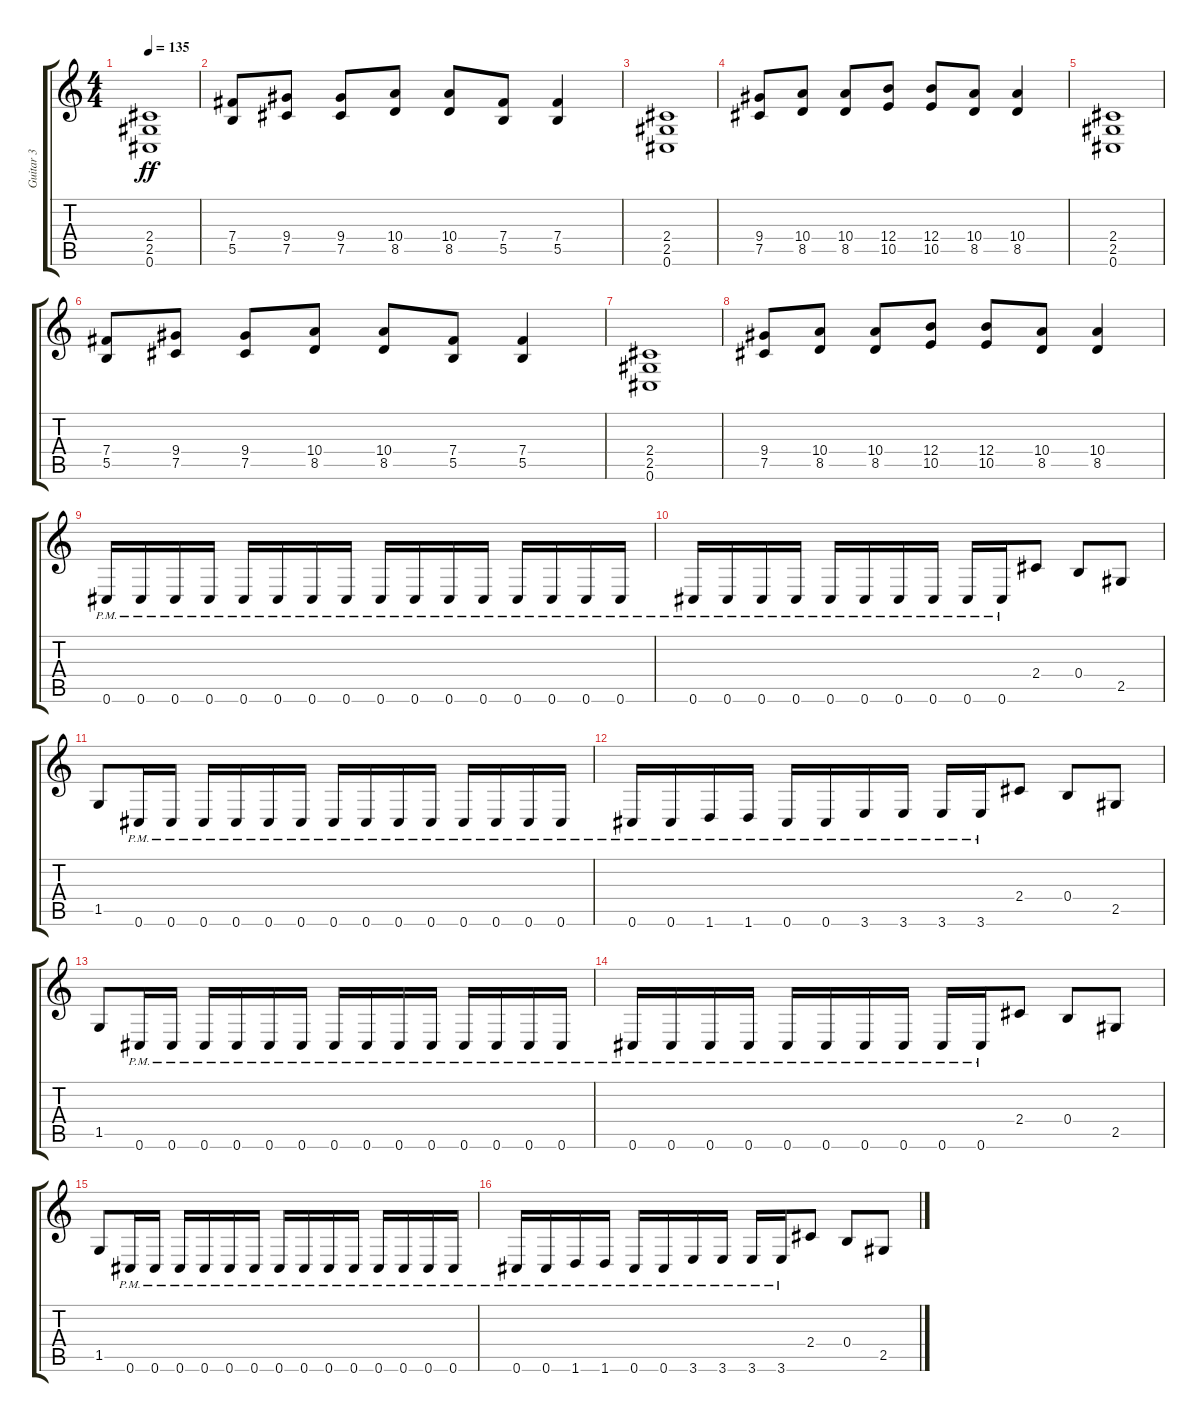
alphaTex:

\track ("Guitar 3" "Guitar 3") {instrument distortionguitar}
\staff {score tabs}
\tuning (Db4 Ab3 E3 B2 Gb2 Db2) {hide}
\ts (4 4)
\tempo 135
\clef g2
\ks c
(2.4 2.5 0.6).1{dy ff} |
(7.4 5.5).8 (9.4 7.5).8 (9.4 7.5).8 (10.4 8.5).8 (10.4 8.5).8 (7.4 5.5).8 (7.4 5.5).4 |
(2.4 2.5 0.6).1 |
(9.4 7.5).8 (10.4 8.5).8 (10.4 8.5).8 (12.4 10.5).8 (12.4 10.5).8 (10.4 8.5).8 (10.4 8.5).4 |
(2.4 2.5 0.6).1 |
(7.4 5.5).8 (9.4 7.5).8 (9.4 7.5).8 (10.4 8.5).8 (10.4 8.5).8 (7.4 5.5).8 (7.4 5.5).4 |
(2.4 2.5 0.6).1 |
(9.4 7.5).8 (10.4 8.5).8 (10.4 8.5).8 (12.4 10.5).8 (12.4 10.5).8 (10.4 8.5).8 (10.4 8.5).4 |
0.6{pm}.16 0.6{pm}.16 0.6{pm}.16 0.6{pm}.16 0.6{pm}.16 0.6{pm}.16 0.6{pm}.16 0.6{pm}.16 0.6{pm}.16 0.6{pm}.16 0.6{pm}.16 0.6{pm}.16 0.6{pm}.16 0.6{pm}.16 0.6{pm}.16 0.6{pm}.16 |
0.6{pm}.16 0.6{pm}.16 0.6{pm}.16 0.6{pm}.16 0.6{pm}.16 0.6{pm}.16 0.6{pm}.16 0.6{pm}.16 0.6{pm}.16 0.6{pm}.16 2.4.8 0.4.8 2.5.8 |
1.5.8 0.6{pm}.16 0.6{pm}.16 0.6{pm}.16 0.6{pm}.16 0.6{pm}.16 0.6{pm}.16 0.6{pm}.16 0.6{pm}.16 0.6{pm}.16 0.6{pm}.16 0.6{pm}.16 0.6{pm}.16 0.6{pm}.16 0.6{pm}.16 |
0.6{pm}.16 0.6{pm}.16 1.6{pm}.16 1.6{pm}.16 0.6{pm}.16 0.6{pm}.16 3.6{pm}.16 3.6{pm}.16 3.6{pm}.16 3.6{pm}.16 2.4.8 0.4.8 2.5.8 |
1.5.8 0.6{pm}.16 0.6{pm}.16 0.6{pm}.16 0.6{pm}.16 0.6{pm}.16 0.6{pm}.16 0.6{pm}.16 0.6{pm}.16 0.6{pm}.16 0.6{pm}.16 0.6{pm}.16 0.6{pm}.16 0.6{pm}.16 0.6{pm}.16 |
0.6{pm}.16 0.6{pm}.16 0.6{pm}.16 0.6{pm}.16 0.6{pm}.16 0.6{pm}.16 0.6{pm}.16 0.6{pm}.16 0.6{pm}.16 0.6{pm}.16 2.4.8 0.4.8 2.5.8 |
1.5.8 0.6{pm}.16 0.6{pm}.16 0.6{pm}.16 0.6{pm}.16 0.6{pm}.16 0.6{pm}.16 0.6{pm}.16 0.6{pm}.16 0.6{pm}.16 0.6{pm}.16 0.6{pm}.16 0.6{pm}.16 0.6{pm}.16 0.6{pm}.16 |
0.6{pm}.16 0.6{pm}.16 1.6{pm}.16 1.6{pm}.16 0.6{pm}.16 0.6{pm}.16 3.6{pm}.16 3.6{pm}.16 3.6{pm}.16 3.6{pm}.16 2.4.8 0.4.8 2.5.8
